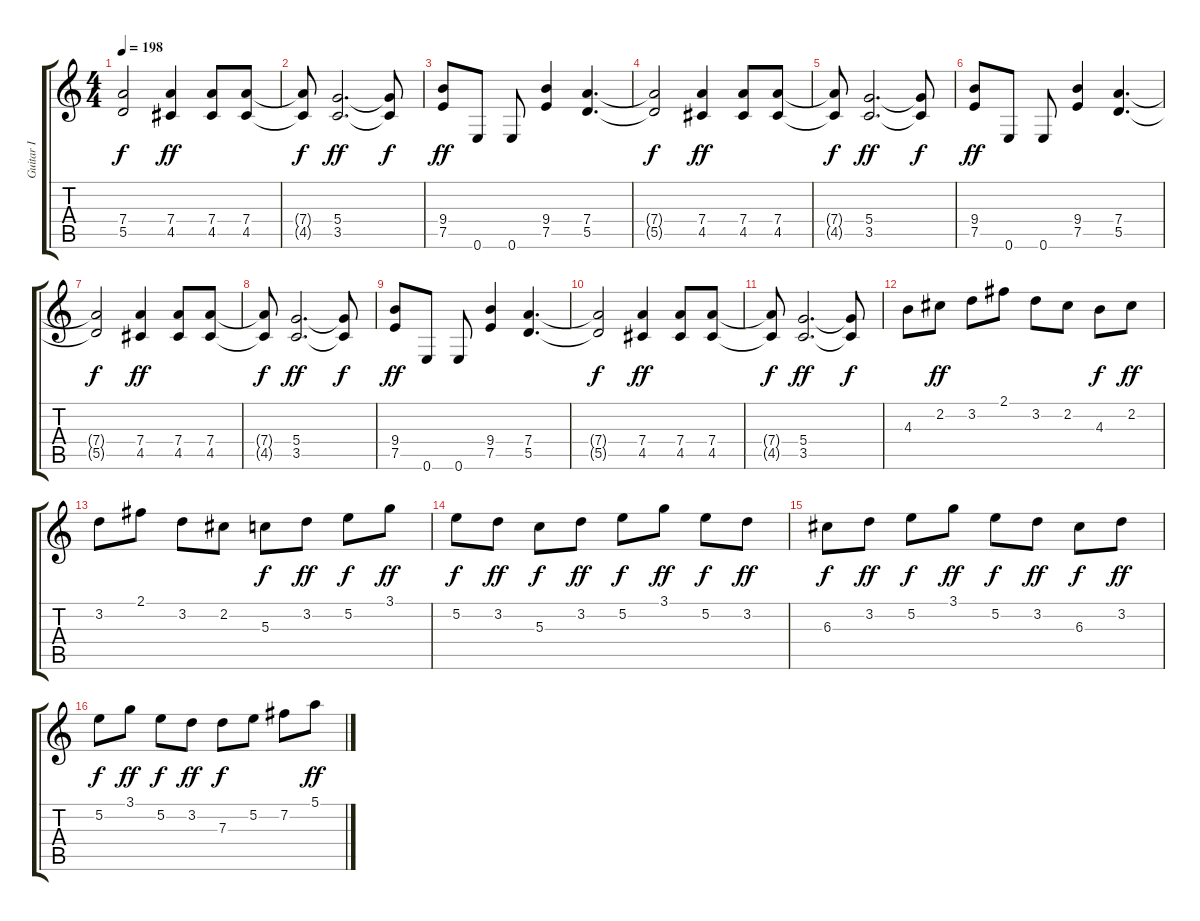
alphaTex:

\track ("Guitar I" "Guitar I") {instrument overdrivenguitar}
\staff {score tabs}
\tuning (E4 B3 G3 D3 A2 E2) {hide}
\ts (4 4)
\tempo 198
\clef g2
\ks c
(7.4{t} 5.5{t}).2{dy f} (7.4 4.5).4{dy ff} (7.4 4.5).8 (7.4 4.5).8 |
(7.4{t} 4.5{t}).8{dy f} (5.4 3.5).2{d dy ff} (5.4{t} 3.5{t}).8{dy f} |
(9.4 7.5).8{dy ff} 0.6.8 0.6.8 (9.4 7.5).4 (7.4 5.5).4{d} |
(7.4{t} 5.5{t}).2{dy f} (7.4 4.5).4{dy ff} (7.4 4.5).8 (7.4 4.5).8 |
(7.4{t} 4.5{t}).8{dy f} (5.4 3.5).2{d dy ff} (5.4{t} 3.5{t}).8{dy f} |
(9.4 7.5).8{dy ff} 0.6.8 0.6.8 (9.4 7.5).4 (7.4 5.5).4{d} |
(7.4{t} 5.5{t}).2{dy f} (7.4 4.5).4{dy ff} (7.4 4.5).8 (7.4 4.5).8 |
(7.4{t} 4.5{t}).8{dy f} (5.4 3.5).2{d dy ff} (5.4{t} 3.5{t}).8{dy f} |
(9.4 7.5).8{dy ff} 0.6.8 0.6.8 (9.4 7.5).4 (7.4 5.5).4{d} |
(7.4{t} 5.5{t}).2{dy f} (7.4 4.5).4{dy ff} (7.4 4.5).8 (7.4 4.5).8 |
(7.4{t} 4.5{t}).8{dy f} (5.4 3.5).2{d dy ff} (5.4{t} 3.5{t}).8{dy f} |
4.3.8{instrument electricguitarmuted} 2.2.8{dy ff} 3.2.8 2.1.8 3.2.8 2.2.8 4.3.8{dy f} 2.2.8{dy ff} |
3.2.8 2.1.8 3.2.8 2.2.8 5.3.8{dy f} 3.2.8{dy ff} 5.2.8{dy f} 3.1.8{dy ff} |
5.2.8{dy f} 3.2.8{dy ff} 5.3.8{dy f} 3.2.8{dy ff} 5.2.8{dy f} 3.1.8{dy ff} 5.2.8{dy f} 3.2.8{dy ff} |
6.3.8{dy f} 3.2.8{dy ff} 5.2.8{dy f} 3.1.8{dy ff} 5.2.8{dy f} 3.2.8{dy ff} 6.3.8{dy f} 3.2.8{dy ff} |
5.2.8{dy f} 3.1.8{dy ff} 5.2.8{dy f} 3.2.8{dy ff} 7.3.8{dy f} 5.2.8 7.2.8 5.1.8{dy ff}
